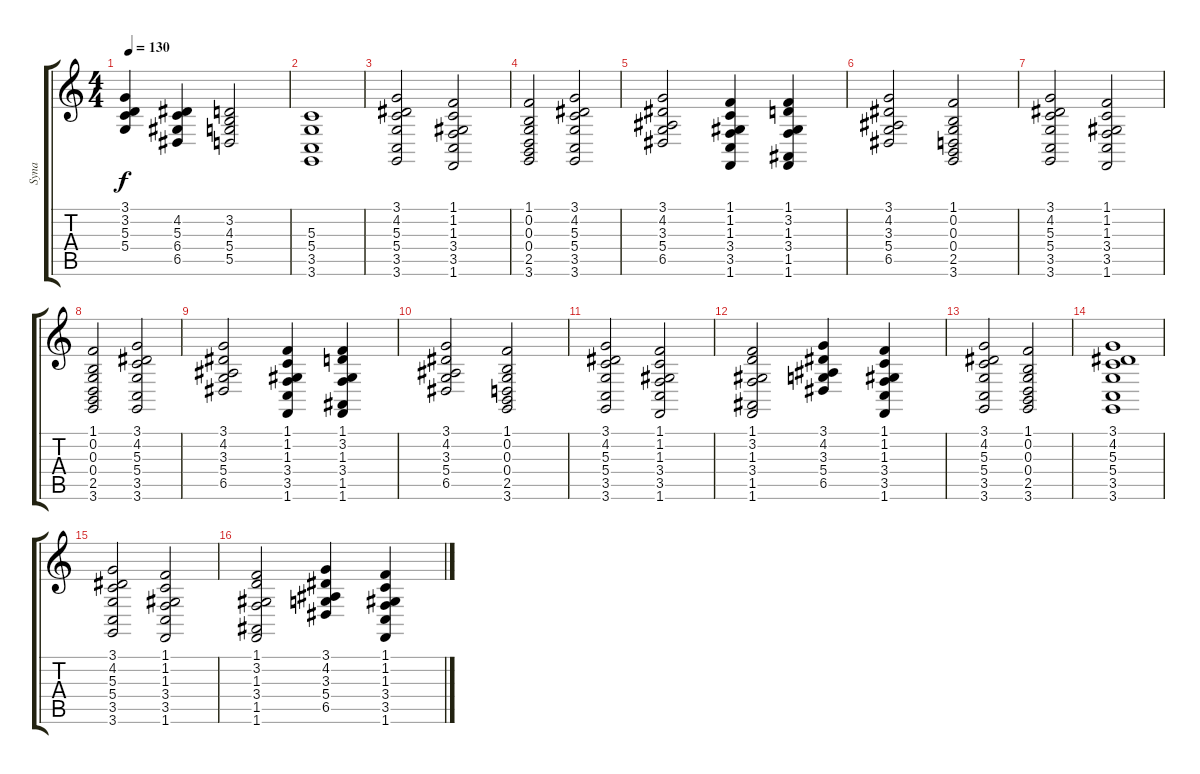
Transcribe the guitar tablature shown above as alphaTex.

\track ("Syna" "Syna") {instrument choiraahs}
\staff {score tabs}
\tuning (E4 B3 G3 D3 A2 E2) {hide}
\ts (4 4)
\tempo 130
\clef g2
\ks c
(3.1 3.2 5.3 5.4).4{dy f instrument choiraahs} (4.2 5.3 6.4 6.5).4 (3.2 4.3 5.4 5.5).2 |
(5.3 5.4 3.5 3.6).1 |
(3.1 4.2 5.3 5.4 3.5 3.6).2 (1.1 1.2 1.3 3.4 3.5 1.6).2 |
(1.1 0.2 0.3 0.4 2.5 3.6).2 (3.1 4.2 5.3 5.4 3.5 3.6).2 |
(3.1 4.2 3.3 5.4 6.5).2 (1.1 1.2 1.3 3.4 3.5 1.6).4 (1.1 3.2 1.3 3.4 1.5 1.6).4 |
(3.1 4.2 3.3 5.4 6.5).2 (1.1 0.2 0.3 0.4 2.5 3.6).2 |
(3.1 4.2 5.3 5.4 3.5 3.6).2 (1.1 1.2 1.3 3.4 3.5 1.6).2 |
(1.1 0.2 0.3 0.4 2.5 3.6).2 (3.1 4.2 5.3 5.4 3.5 3.6).2 |
(3.1 4.2 3.3 5.4 6.5).2 (1.1 1.2 1.3 3.4 3.5 1.6).4 (1.1 3.2 1.3 3.4 1.5 1.6).4 |
(3.1 4.2 3.3 5.4 6.5).2 (1.1 0.2 0.3 0.4 2.5 3.6).2 |
(3.1 4.2 5.3 5.4 3.5 3.6).2 (1.1 1.2 1.3 3.4 3.5 1.6).2 |
(1.1 3.2 1.3 3.4 1.5 1.6).2 (3.1 4.2 3.3 5.4 6.5).4 (1.1 1.2 1.3 3.4 3.5 1.6).4 |
(3.1 4.2 5.3 5.4 3.5 3.6).2 (1.1 0.2 0.3 0.4 2.5 3.6).2 |
(3.1 4.2 5.3 5.4 3.5 3.6).1 |
(3.1 4.2 5.3 5.4 3.5 3.6).2 (1.1 1.2 1.3 3.4 3.5 1.6).2 |
(1.1 3.2 1.3 3.4 1.5 1.6).2 (3.1 4.2 3.3 5.4 6.5).4 (1.1 1.2 1.3 3.4 3.5 1.6).4
